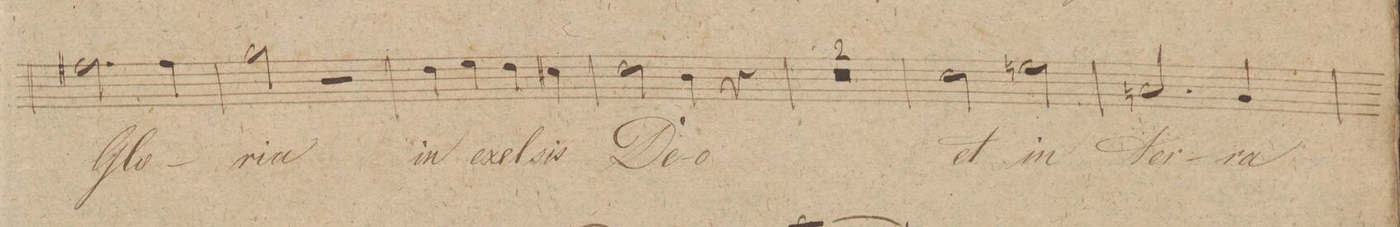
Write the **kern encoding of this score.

**kern	**text	**dynam
*I"Canto.	*	*
*clefC1	*	*
*k[f#c#g#]	*	*
*met(c|)	*	*
*M2/2	*	*
2.dd#X\	Glo-	.
4dd#\	.	.
=18	=18	=18
2ee\	-ria	.
2r	.	.
=19	=19	=19
4b\	in	.
4cc#\	ex-	.
4b\	-el-	.
4a#X\	-sis	.
=20	=20	=20
2b\	De-	.
4g#\	-o	.
4r	.	.
=21	=21	=21
0r	.	.
=22	=22	=22
=23	=23	=23
2a\	et	.
2ccn\	in	.
=24	=24	=24
2.fn/	ter-	.
4e/	-ra	.
=25	=25	=25
*-	*-	*-
